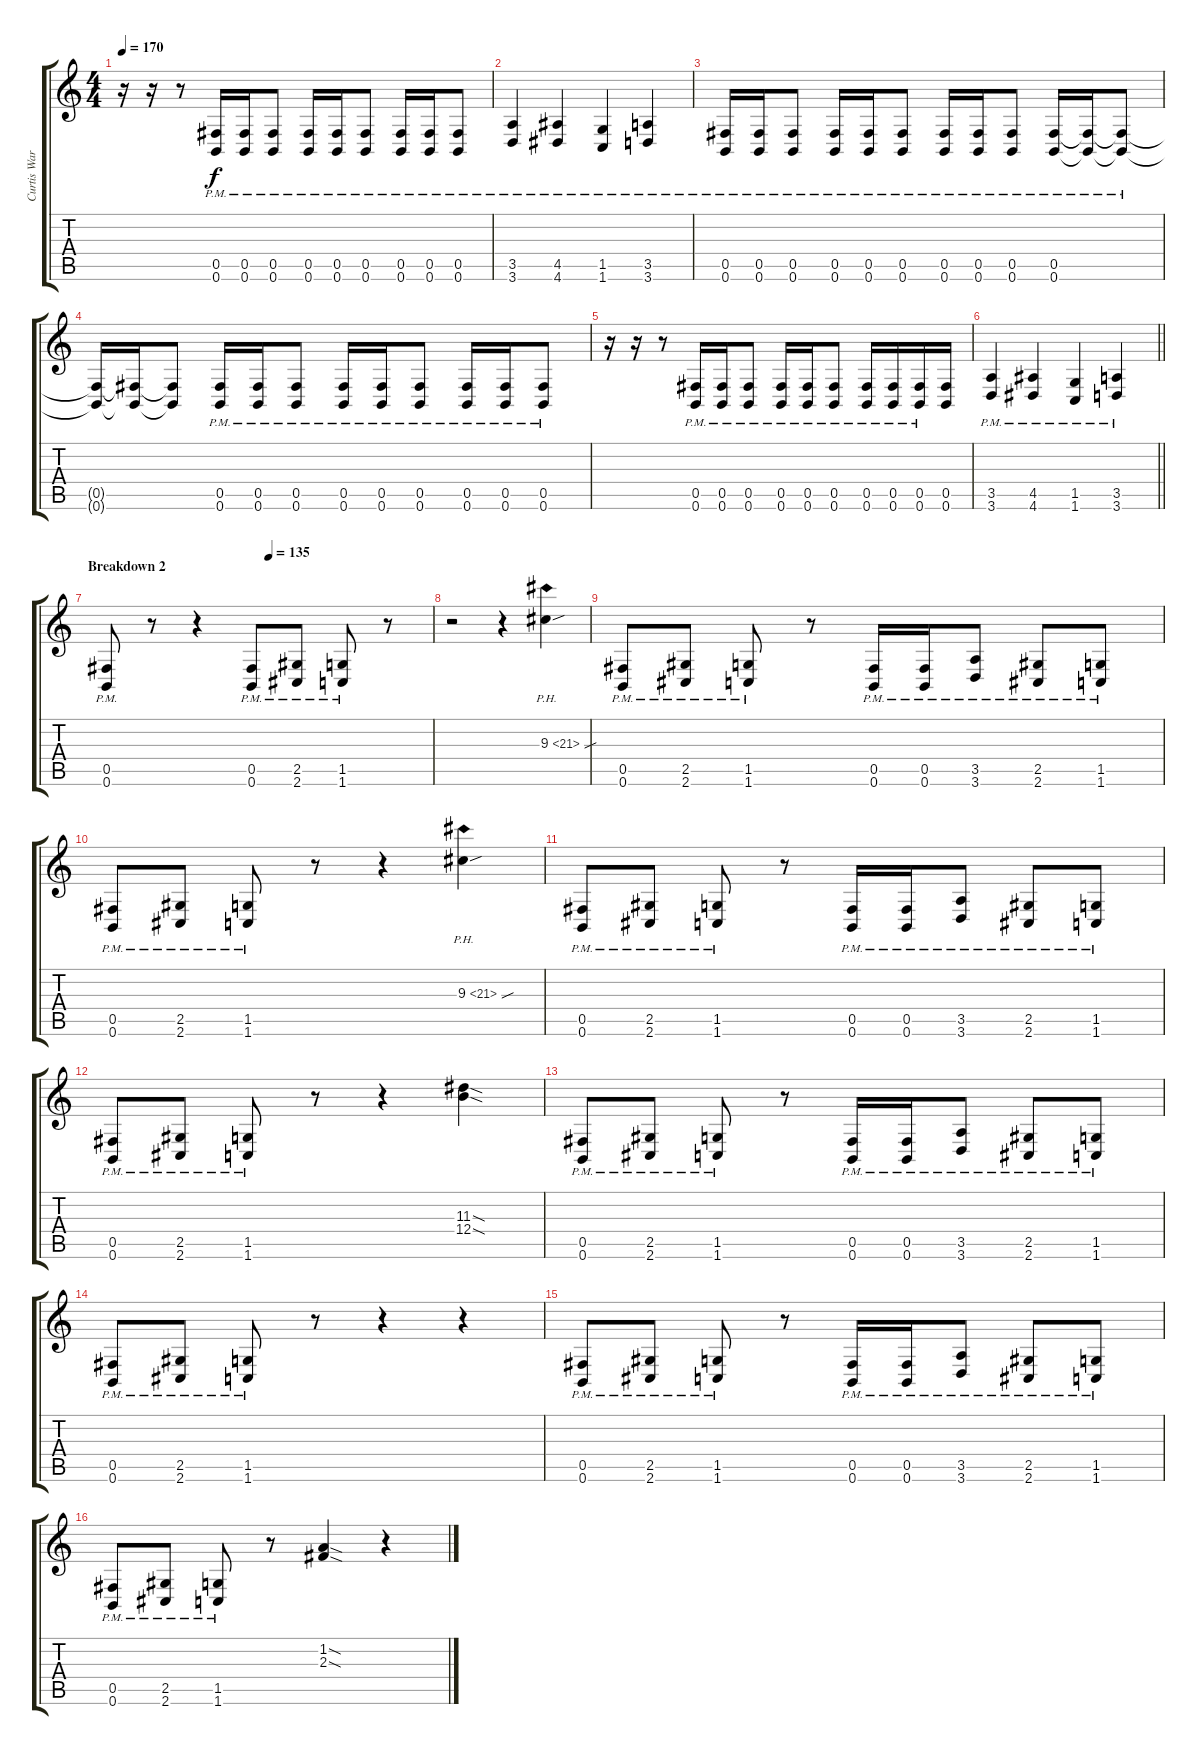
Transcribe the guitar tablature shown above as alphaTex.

\track ("Curtis Ward" "Curtis War") {instrument distortionguitar}
\staff {score tabs}
\tuning (Db4 Ab3 E3 B2 Gb2 B1) {hide}
\ts (4 4)
\tempo 170
\clef g2
\ks c
r.16{dy f} r.16 r.8 (0.5{pm} 0.6{pm}).16 (0.5{pm} 0.6{pm}).16 (0.5{pm} 0.6{pm}).8 (0.5{pm} 0.6{pm}).16 (0.5{pm} 0.6{pm}).16 (0.5{pm} 0.6{pm}).8 (0.5{pm} 0.6{pm}).16 (0.5{pm} 0.6{pm}).16 (0.5{pm} 0.6{pm}).8 |
(3.5{pm} 3.6{pm}).4 (4.5{pm} 4.6{pm}).4 (1.5{pm} 1.6{pm}).4 (3.5{pm} 3.6{pm}).4 |
(0.5{pm} 0.6{pm}).16 (0.5{pm} 0.6{pm}).16 (0.5{pm} 0.6{pm}).8 (0.5{pm} 0.6{pm}).16 (0.5{pm} 0.6{pm}).16 (0.5{pm} 0.6{pm}).8 (0.5{pm} 0.6{pm}).16 (0.5{pm} 0.6{pm}).16 (0.5{pm} 0.6{pm}).8 (0.5{pm} 0.6{pm}).16 (0.5{pm t} 0.6{pm t}).16 (0.5{pm t} 0.6{pm t}).8 |
(0.5{t} 0.6{t}).16 (0.5{t} 0.6{t}).16 (0.5{t} 0.6{t}).8 (0.5{pm} 0.6{pm}).16 (0.5{pm} 0.6{pm}).16 (0.5{pm} 0.6{pm}).8 (0.5{pm} 0.6{pm}).16 (0.5{pm} 0.6{pm}).16 (0.5{pm} 0.6{pm}).8 (0.5{pm} 0.6{pm}).16 (0.5{pm} 0.6{pm}).16 (0.5{pm} 0.6{pm}).8 |
r.16 r.16 r.8 (0.5{pm} 0.6{pm}).16 (0.5{pm} 0.6{pm}).16 (0.5{pm} 0.6{pm}).8 (0.5{pm} 0.6{pm}).16 (0.5{pm} 0.6{pm}).16 (0.5{pm} 0.6{pm}).8 (0.5{pm} 0.6{pm}).16 (0.5{pm} 0.6{pm}).16 (0.5{pm} 0.6{pm}).16 (0.5 0.6).16 |
\barLineRight lightlight
(3.5{pm} 3.6{pm}).4 (4.5{pm} 4.6{pm}).4 (1.5{pm} 1.6{pm}).4 (3.5{pm} 3.6{pm}).4 |
\section ("" "Breakdown 2")
\tempo (135 0.5)
(0.5{pm} 0.6).8 r.8 r.4 (0.5{pm} 0.6{pm}).8 (2.5{pm} 2.6{pm}).8 (1.5{pm} 1.6{pm}).8 r.8 |
r.2 r.4 9.3{ph 12 sou}.4 |
(0.5{pm} 0.6{pm}).8 (2.5{pm} 2.6{pm}).8 (1.5{pm} 1.6{pm}).8 r.8 (0.5{pm} 0.6{pm}).16 (0.5{pm} 0.6{pm}).16 (3.5{pm} 3.6{pm}).8 (2.5{pm} 2.6{pm}).8 (1.5{pm} 1.6{pm}).8 |
(0.5{pm} 0.6{pm}).8 (2.5{pm} 2.6{pm}).8 (1.5{pm} 1.6{pm}).8 r.8 r.4 9.3{ph 12 sou}.4 |
(0.5{pm} 0.6{pm}).8 (2.5{pm} 2.6{pm}).8 (1.5{pm} 1.6{pm}).8 r.8 (0.5{pm} 0.6{pm}).16 (0.5{pm} 0.6{pm}).16 (3.5{pm} 3.6{pm}).8 (2.5{pm} 2.6{pm}).8 (1.5{pm} 1.6{pm}).8 |
(0.5{pm} 0.6{pm}).8 (2.5{pm} 2.6{pm}).8 (1.5{pm} 1.6{pm}).8 r.8 r.4 (11.3{sod} 12.4{sod}).4 |
(0.5{pm} 0.6{pm}).8 (2.5{pm} 2.6{pm}).8 (1.5{pm} 1.6{pm}).8 r.8 (0.5{pm} 0.6{pm}).16 (0.5{pm} 0.6{pm}).16 (3.5{pm} 3.6{pm}).8 (2.5{pm} 2.6{pm}).8 (1.5{pm} 1.6{pm}).8 |
(0.5{pm} 0.6{pm}).8 (2.5{pm} 2.6{pm}).8 (1.5{pm} 1.6{pm}).8 r.8 r.4 r.4 |
(0.5{pm} 0.6{pm}).8 (2.5{pm} 2.6{pm}).8 (1.5{pm} 1.6{pm}).8 r.8 (0.5{pm} 0.6{pm}).16 (0.5{pm} 0.6{pm}).16 (3.5{pm} 3.6{pm}).8 (2.5{pm} 2.6{pm}).8 (1.5{pm} 1.6{pm}).8 |
(0.5{pm} 0.6{pm}).8 (2.5{pm} 2.6{pm}).8 (1.5{pm} 1.6{pm}).8 r.8 (1.2{sod} 2.3{sod}).4 r.4
